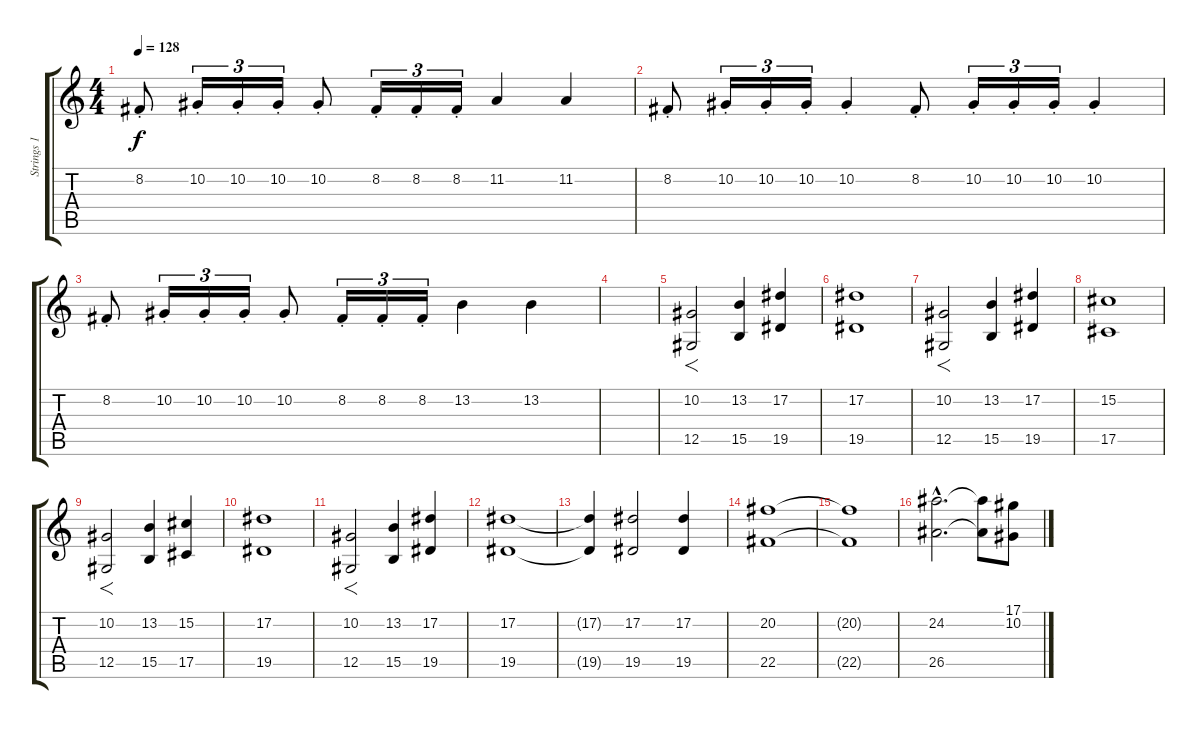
\track ("Strings 1" "Strings 1") {instrument stringensemble1}
\staff {score tabs}
\tuning (Eb4 Bb3 Gb3 Db3 Ab2 Eb2) {hide}
\ts (4 4)
\tempo 128
\clef g2
\ks c
8.2{st}.8{dy f} 10.2{st}.16{tu (3 2)} 10.2{st}.16{tu (3 2)} 10.2{st}.16{tu (3 2)} 10.2{st}.8 8.2{st}.16{tu (3 2)} 8.2{st}.16{tu (3 2)} 8.2{st}.16{tu (3 2)} 11.2.4 11.2.4 |
8.2{st}.8 10.2{st}.16{tu (3 2)} 10.2{st}.16{tu (3 2)} 10.2{st}.16{tu (3 2)} 10.2{st}.4 8.2{st}.8 10.2{st}.16{tu (3 2)} 10.2{st}.16{tu (3 2)} 10.2{st}.16{tu (3 2)} 10.2{st}.4 |
8.2{st}.8 10.2{st}.16{tu (3 2)} 10.2{st}.16{tu (3 2)} 10.2{st}.16{tu (3 2)} 10.2{st}.8 8.2{st}.16{tu (3 2)} 8.2{st}.16{tu (3 2)} 8.2{st}.16{tu (3 2)} 13.2.4 13.2.4 |
\section ("" "")
|
(10.2 12.5).2{f volume 13 instrument stringensemble1} (13.2 15.5).4 (17.2 19.5).4 |
(17.2 19.5).1 |
(10.2 12.5).2{f} (13.2 15.5).4 (17.2 19.5).4 |
(15.2 17.5).1 |
(10.2 12.5).2{f} (13.2 15.5).4 (15.2 17.5).4 |
(17.2 19.5).1 |
(10.2 12.5).2{f volume 13 instrument stringensemble1} (13.2 15.5).4 (17.2 19.5).4 |
(17.2 19.5).1 |
(17.2{t} 19.5{t}).4{volume 13 instrument stringensemble1} (17.2 19.5).2 (17.2 19.5).4 |
(20.2 22.5).1 |
(20.2{t} 22.5{t}).1 |
(24.2{hac} 26.5{hac}).2{d} (24.2{t} 26.5{t}).8 (17.1 10.2).8
